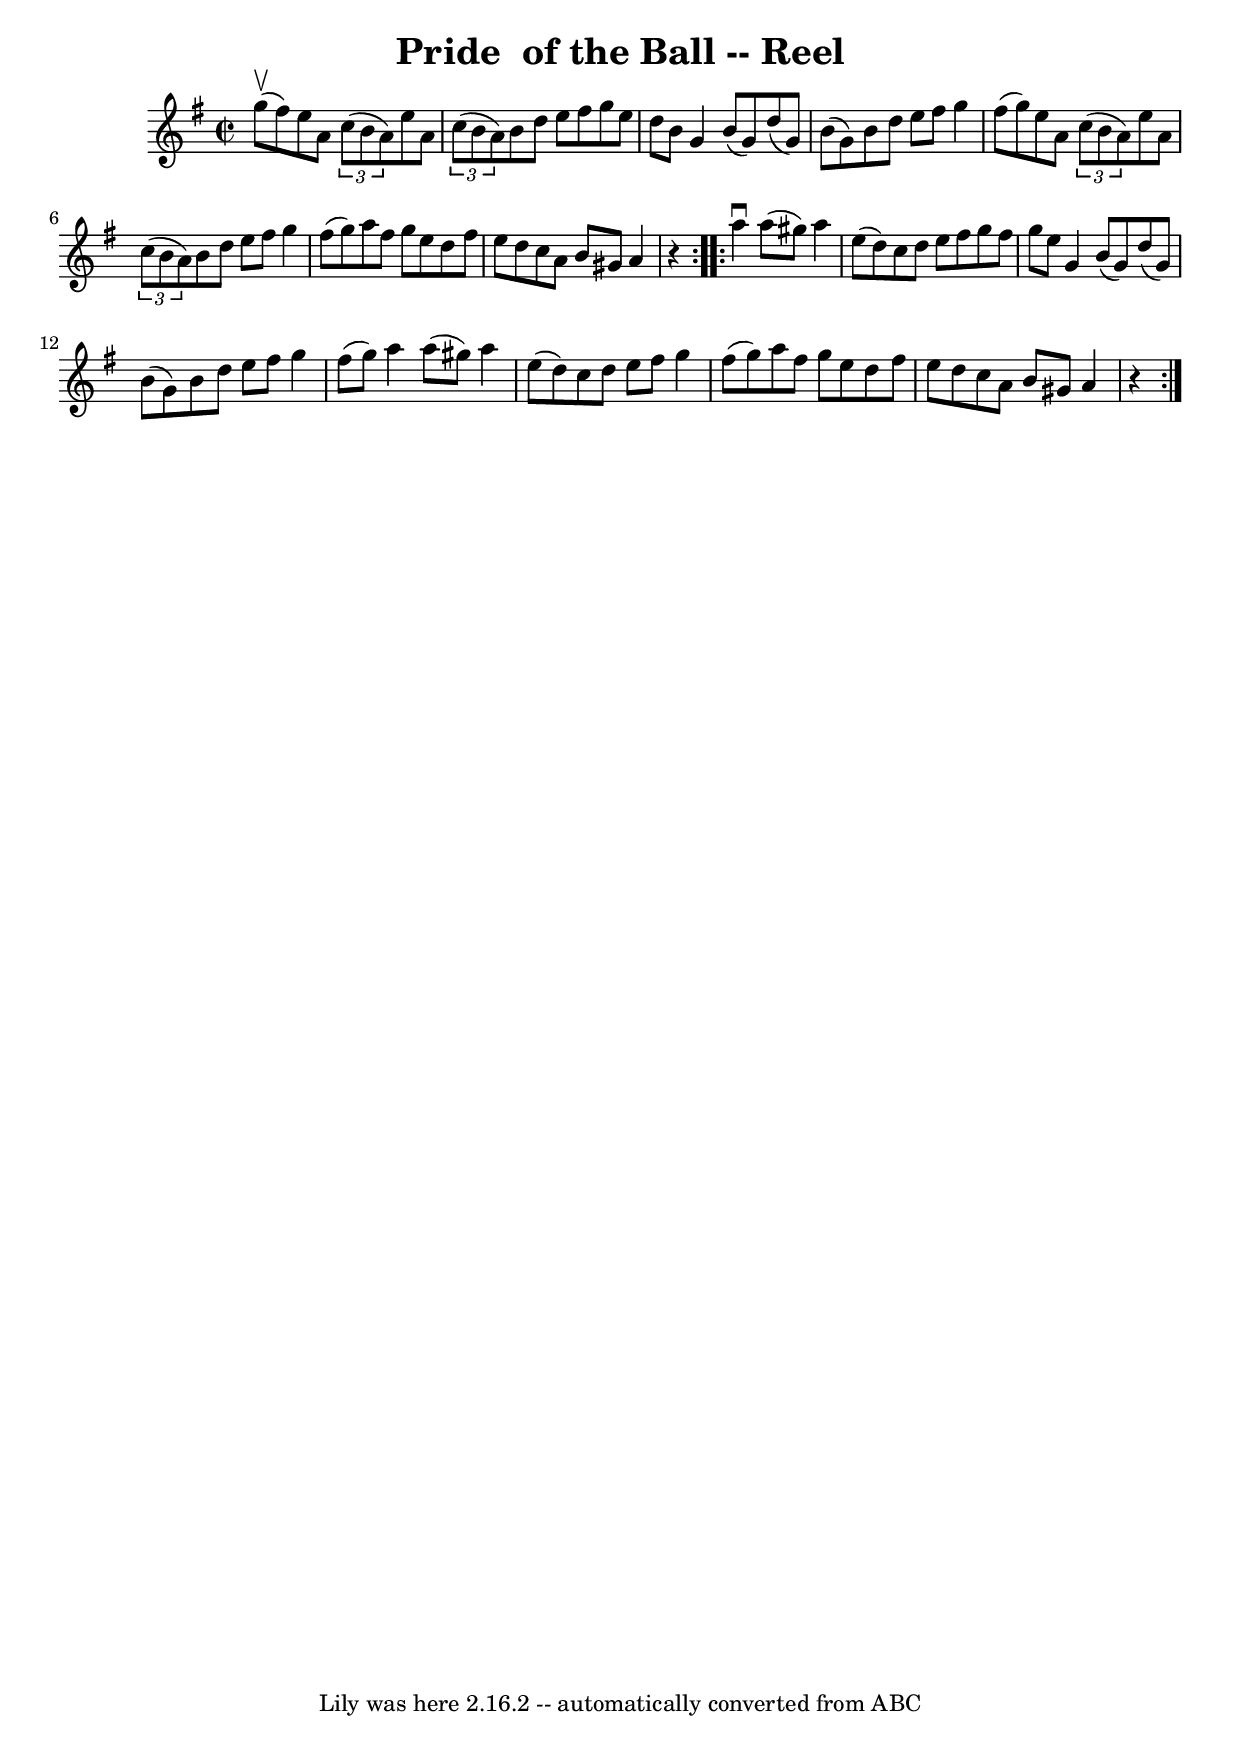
\version "2.16.2"
\include "Mammoth.ily"
\header {
  %% book = "Ryan's Mammoth Collection"
  crossRefNumber = "1"
  footnotes = "\\\\281\\\\similar to The Swallowtail"
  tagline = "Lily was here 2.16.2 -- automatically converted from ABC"
  title = "Pride  of the Ball -- Reel"

}
voicedefault =  {



  \repeat volta 2 {

    \override Staff.TimeSignature #'style = #'C
    \time 2/2 
    \key g \major
    g''8^\upbow(fis''8) |
    e''8 a'8  
    \times 2/3 { c''8 (b'8 a'8) 
	       } e''8 a'8    \times 2/3 { c''8 
					  (b'8 a'8) 
					}   |
    b'8 d''8 e''8 fis''8 g''8 e''8 
    d''8 b'8    |
    g'4 b'8 (g'8) d''8 (g'8) b'8 (
    g'8)   |
    b'8 d''8 e''8 fis''8 g''4 fis''8 (g''8  -)   |
    e''8 a'8    \times 2/3 { c''8 (b'8 a'8) 
			   }   
    e''8 a'8    \times 2/3 { c''8 (b'8 a'8) 
			   }   |
    b'8    
    d''8 e''8 fis''8 g''4 fis''8 (g''8)   |
    a''8    
    fis''8 g''8 e''8 d''8 fis''8 e''8 d''8    |
    c''8    
    a'8 b'8 gis'8 a'4    r4   
  }     
  \repeat volta 2 {
    a''4^\downbow   
    a''8 (gis''8) a''4 e''8 (d''8)   |
    c''8 d''8    
    e''8 fis''8 g''8 fis''8 g''8 e''8    |
    g'4 b'8 (
    g'8) d''8 (g'8) b'8 (g'8)   |
    b'8 d''8 e''8   
    fis''8 g''4 fis''8 (g''8)   |
    a''4 a''8 (gis''8  -) a''4 e''8 (d''8)   |
    c''8 d''8 e''8 fis''8    
    g''4 fis''8 (g''8)   |
    a''8 fis''8 g''8 e''8 d''8 
    fis''8 e''8 d''8    |
    c''8 a'8 b'8 gis'8 a'4    
    r4   
  }   

}

\score{
  <<

    \context Staff="default"
    {
      \voicedefault 
      
    }

  >>
  \layout {
    
  }
  \midi {
  }

}
